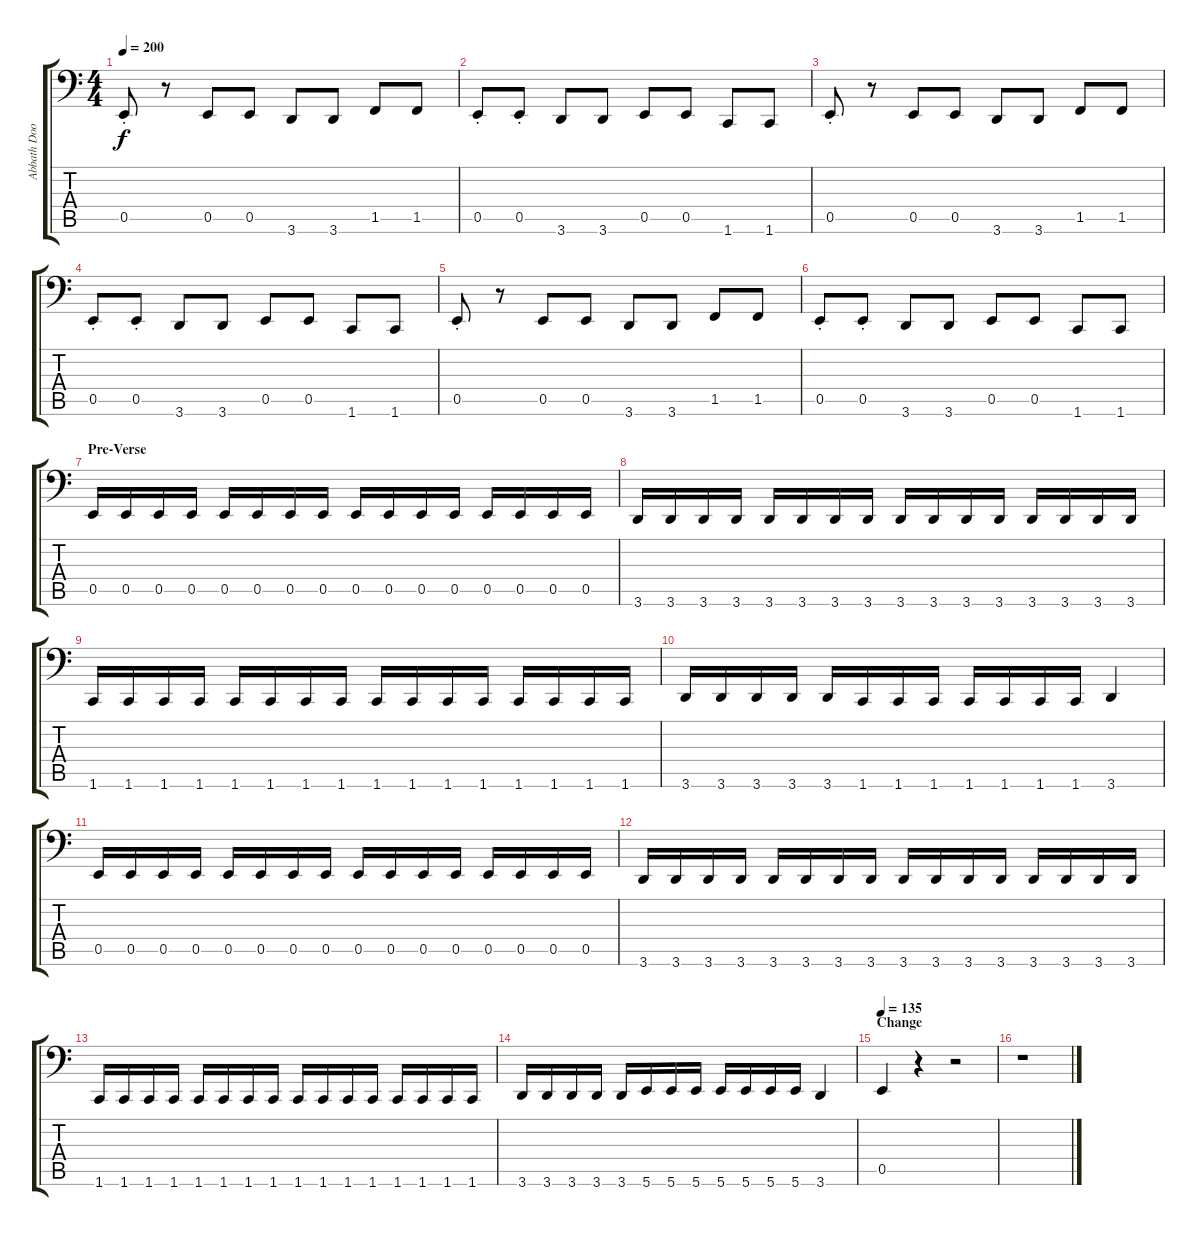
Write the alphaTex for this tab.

\track ("Abbath Doom Occulta (Bass)" "Abbath Doo") {instrument electricbasspick}
\staff {score tabs}
\tuning (B2 Gb2 D2 A1 E1 B0) {hide}
\ts (4 4)
\tempo 200
\clef f4
\ks c
0.5{st}.8{dy f} r.8 0.5.8 0.5.8 3.6.8 3.6.8 1.5.8 1.5.8 |
0.5{st}.8 0.5{st}.8 3.6.8 3.6.8 0.5.8 0.5.8 1.6.8 1.6.8 |
0.5{st}.8 r.8 0.5.8 0.5.8 3.6.8 3.6.8 1.5.8 1.5.8 |
0.5{st}.8 0.5{st}.8 3.6.8 3.6.8 0.5.8 0.5.8 1.6.8 1.6.8 |
0.5{st}.8 r.8 0.5.8 0.5.8 3.6.8 3.6.8 1.5.8 1.5.8 |
0.5{st}.8 0.5{st}.8 3.6.8 3.6.8 0.5.8 0.5.8 1.6.8 1.6.8 |
\section ("" "Pre-Verse")
0.5.16 0.5.16 0.5.16 0.5.16 0.5.16 0.5.16 0.5.16 0.5.16 0.5.16 0.5.16 0.5.16 0.5.16 0.5.16 0.5.16 0.5.16 0.5.16 |
3.6.16 3.6.16 3.6.16 3.6.16 3.6.16 3.6.16 3.6.16 3.6.16 3.6.16 3.6.16 3.6.16 3.6.16 3.6.16 3.6.16 3.6.16 3.6.16 |
1.6.16 1.6.16 1.6.16 1.6.16 1.6.16 1.6.16 1.6.16 1.6.16 1.6.16 1.6.16 1.6.16 1.6.16 1.6.16 1.6.16 1.6.16 1.6.16 |
3.6.16 3.6.16 3.6.16 3.6.16 3.6.16 1.6.16 1.6.16 1.6.16 1.6.16 1.6.16 1.6.16 1.6.16 3.6.4 |
0.5.16 0.5.16 0.5.16 0.5.16 0.5.16 0.5.16 0.5.16 0.5.16 0.5.16 0.5.16 0.5.16 0.5.16 0.5.16 0.5.16 0.5.16 0.5.16 |
3.6.16 3.6.16 3.6.16 3.6.16 3.6.16 3.6.16 3.6.16 3.6.16 3.6.16 3.6.16 3.6.16 3.6.16 3.6.16 3.6.16 3.6.16 3.6.16 |
1.6.16 1.6.16 1.6.16 1.6.16 1.6.16 1.6.16 1.6.16 1.6.16 1.6.16 1.6.16 1.6.16 1.6.16 1.6.16 1.6.16 1.6.16 1.6.16 |
3.6.16 3.6.16 3.6.16 3.6.16 3.6.16 5.6.16 5.6.16 5.6.16 5.6.16 5.6.16 5.6.16 5.6.16 3.6.4 |
\section ("" "Change")
\tempo 135
0.5.4 r.4 r.2 |
r.1
